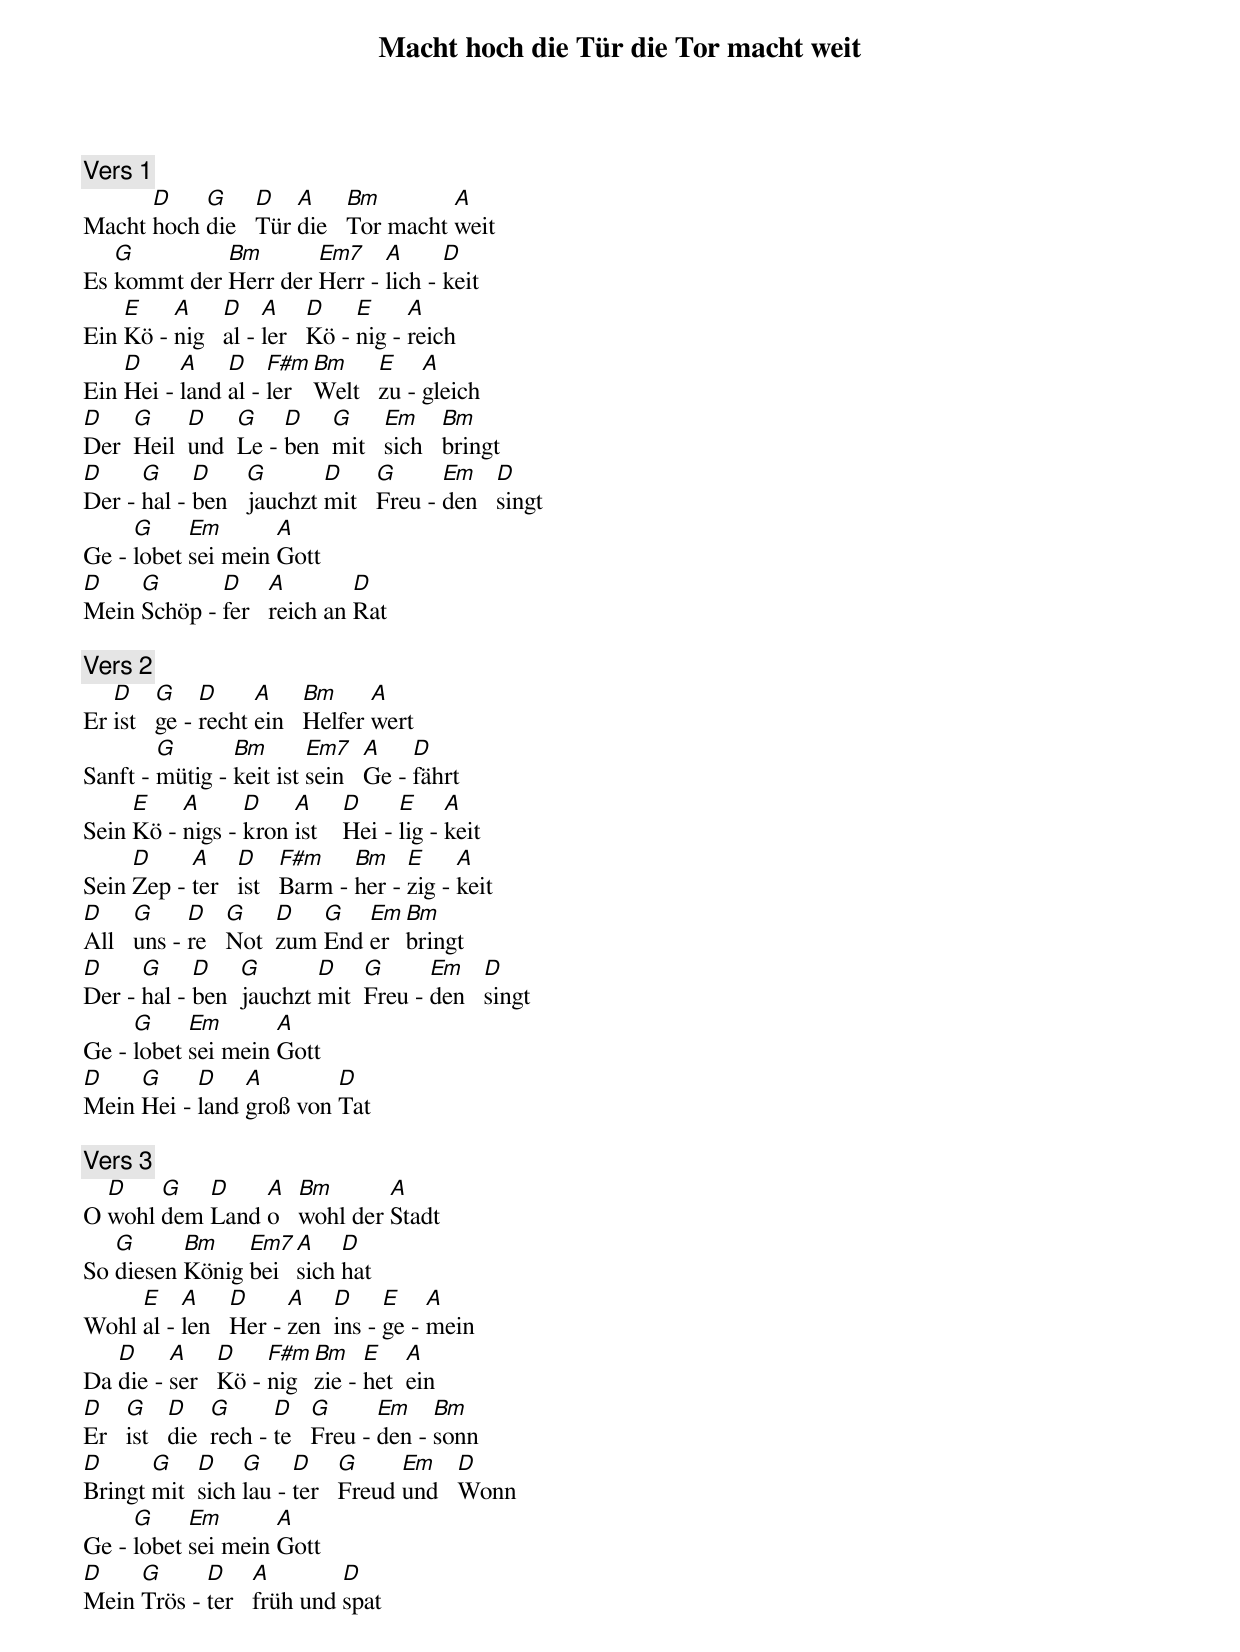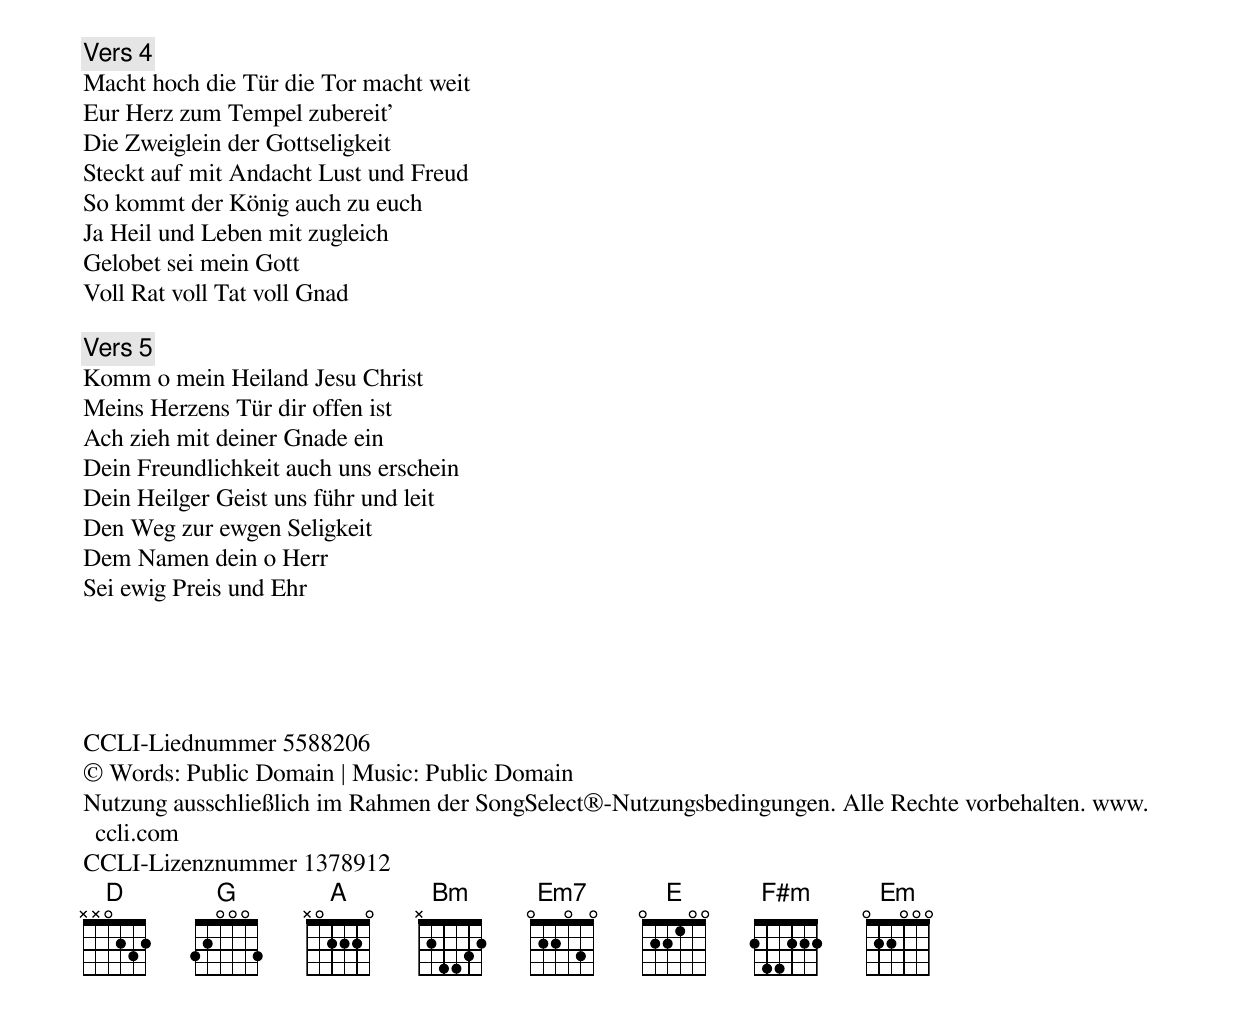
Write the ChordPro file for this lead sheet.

{title: Macht hoch die Tür die Tor macht weit}
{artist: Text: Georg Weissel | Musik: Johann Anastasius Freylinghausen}
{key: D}
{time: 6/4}
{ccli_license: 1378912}
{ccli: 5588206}
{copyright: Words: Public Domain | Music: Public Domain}
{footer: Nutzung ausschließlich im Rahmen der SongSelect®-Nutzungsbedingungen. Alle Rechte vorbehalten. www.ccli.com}

{comment: Vers 1}
Macht [D]hoch [G]die   [D]Tür [A]die   [Bm]Tor macht [A]weit
Es [G]kommt der [Bm]Herr der [Em7]Herr - [A]lich - [D]keit
Ein [E]Kö - [A]nig   [D]al - [A]ler   [D]Kö - [E]nig - [A]reich
Ein [D]Hei - [A]land [D]al - [F#m]ler   [Bm]Welt   [E]zu - [A]gleich
[D]Der  [G]Heil  [D]und  [G]Le - [D]ben  [G]mit   [Em]sich   [Bm]bringt
[D]Der - [G]hal - [D]ben   [G]jauchzt [D]mit   [G]Freu - [Em]den   [D]singt
Ge - [G]lobet [Em]sei mein [A]Gott
[D]Mein [G]Schöp - [D]fer   [A]reich an [D]Rat

{comment: Vers 2}
Er [D]ist   [G]ge - [D]recht [A]ein   [Bm]Helfer [A]wert
Sanft - [G]mütig - [Bm]keit ist [Em7]sein   [A]Ge - [D]fährt
Sein [E]Kö - [A]nigs - [D]kron [A]ist    [D]Hei - [E]lig - [A]keit
Sein [D]Zep - [A]ter   [D]ist   [F#m]Barm - [Bm]her - [E]zig - [A]keit
[D]All   [G]uns - [D]re   [G]Not  [D]zum [G]End [Em]er  [Bm]bringt
[D]Der - [G]hal - [D]ben  [G]jauchzt [D]mit  [G]Freu - [Em]den   [D]singt
Ge - [G]lobet [Em]sei mein [A]Gott
[D]Mein [G]Hei - [D]land [A]groß von [D]Tat

{comment: Vers 3}
O [D]wohl [G]dem [D]Land [A]o   [Bm]wohl der [A]Stadt
So [G]diesen [Bm]König [Em7]bei  [A]sich [D]hat
Wohl [E]al - [A]len   [D]Her - [A]zen  [D]ins - [E]ge - [A]mein
Da [D]die - [A]ser   [D]Kö - [F#m]nig  [Bm]zie - [E]het  [A]ein
[D]Er   [G]ist   [D]die  [G]rech - [D]te   [G]Freu - [Em]den - [Bm]sonn
[D]Bringt [G]mit  [D]sich [G]lau - [D]ter   [G]Freud [Em]und   [D]Wonn
Ge - [G]lobet [Em]sei mein [A]Gott
[D]Mein [G]Trös - [D]ter   [A]früh und [D]spat

{comment: Vers 4}
Macht hoch die Tür die Tor macht weit
Eur Herz zum Tempel zubereit’
Die Zweiglein der Gottseligkeit
Steckt auf mit Andacht Lust und Freud
So kommt der König auch zu euch
Ja Heil und Leben mit zugleich
Gelobet sei mein Gott
Voll Rat voll Tat voll Gnad

{comment: Vers 5}
Komm o mein Heiland Jesu Christ
Meins Herzens Tür dir offen ist
Ach zieh mit deiner Gnade ein
Dein Freundlichkeit auch uns erschein
Dein Heilger Geist uns führ und leit
Den Weg zur ewgen Seligkeit
Dem Namen dein o Herr
Sei ewig Preis und Ehr





CCLI-Liednummer 5588206
© Words: Public Domain | Music: Public Domain
Nutzung ausschließlich im Rahmen der SongSelect®-Nutzungsbedingungen. Alle Rechte vorbehalten. www.ccli.com
CCLI-Lizenznummer 1378912
